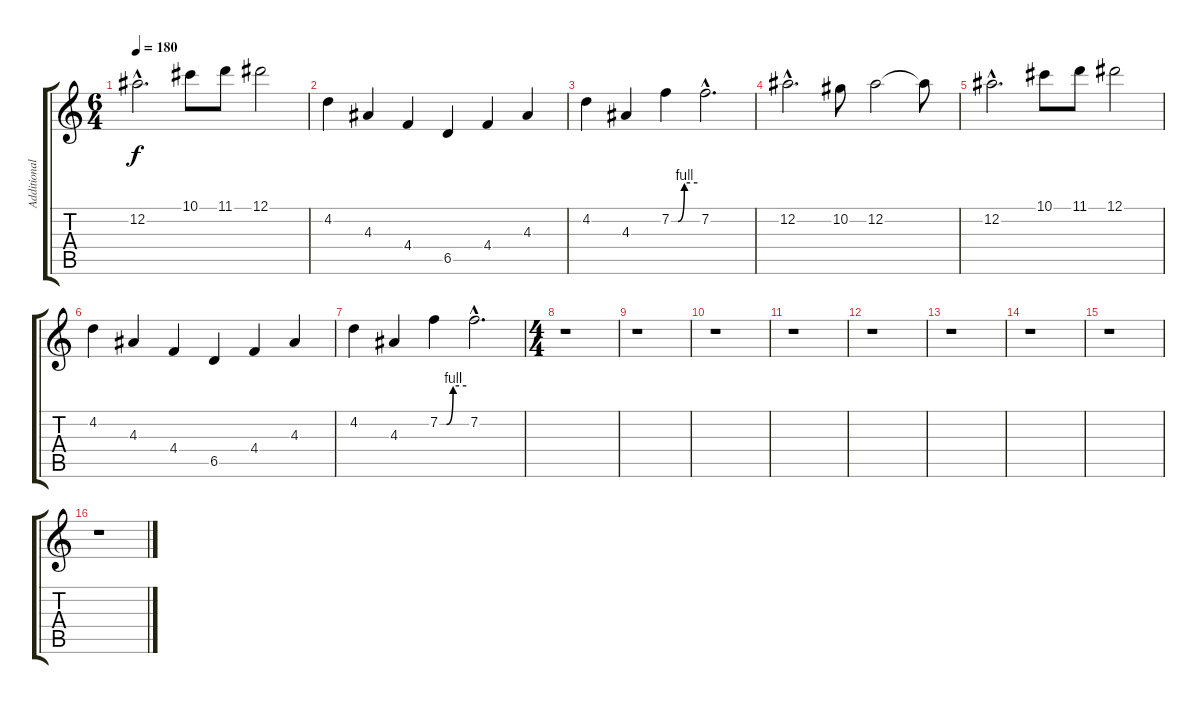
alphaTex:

\track ("Additional Guitars" "Additional") {instrument distortionguitar}
\staff {score tabs}
\tuning (Eb4 Bb3 Gb3 Db3 Ab2 Eb2) {hide}
\ts (6 4)
\tempo 180
\clef g2
\ks c
12.2{hac}.2{d dy f} 10.1.8 11.1.8 12.1.2 |
4.2.4 4.3.4 4.4.4 6.5.4 4.4.4 4.3.4 |
4.2.4 4.3.4 7.2{be (custom 0 0 15 0 30 4 60 4)}.4 7.2{hac}.2{d} |
12.2{hac}.2{d} 10.2.8 12.2.2 12.2{t}.8 |
12.2{hac}.2{d} 10.1.8 11.1.8 12.1.2 |
4.2.4 4.3.4 4.4.4 6.5.4 4.4.4 4.3.4 |
4.2.4 4.3.4 7.2{be (custom 0 0 15 0 30 4 60 4)}.4 7.2{hac}.2{d} |
\ts (4 4)
r.1 |
r.1 |
r.1 |
r.1 |
r.1 |
r.1 |
r.1 |
r.1 |
r.1
